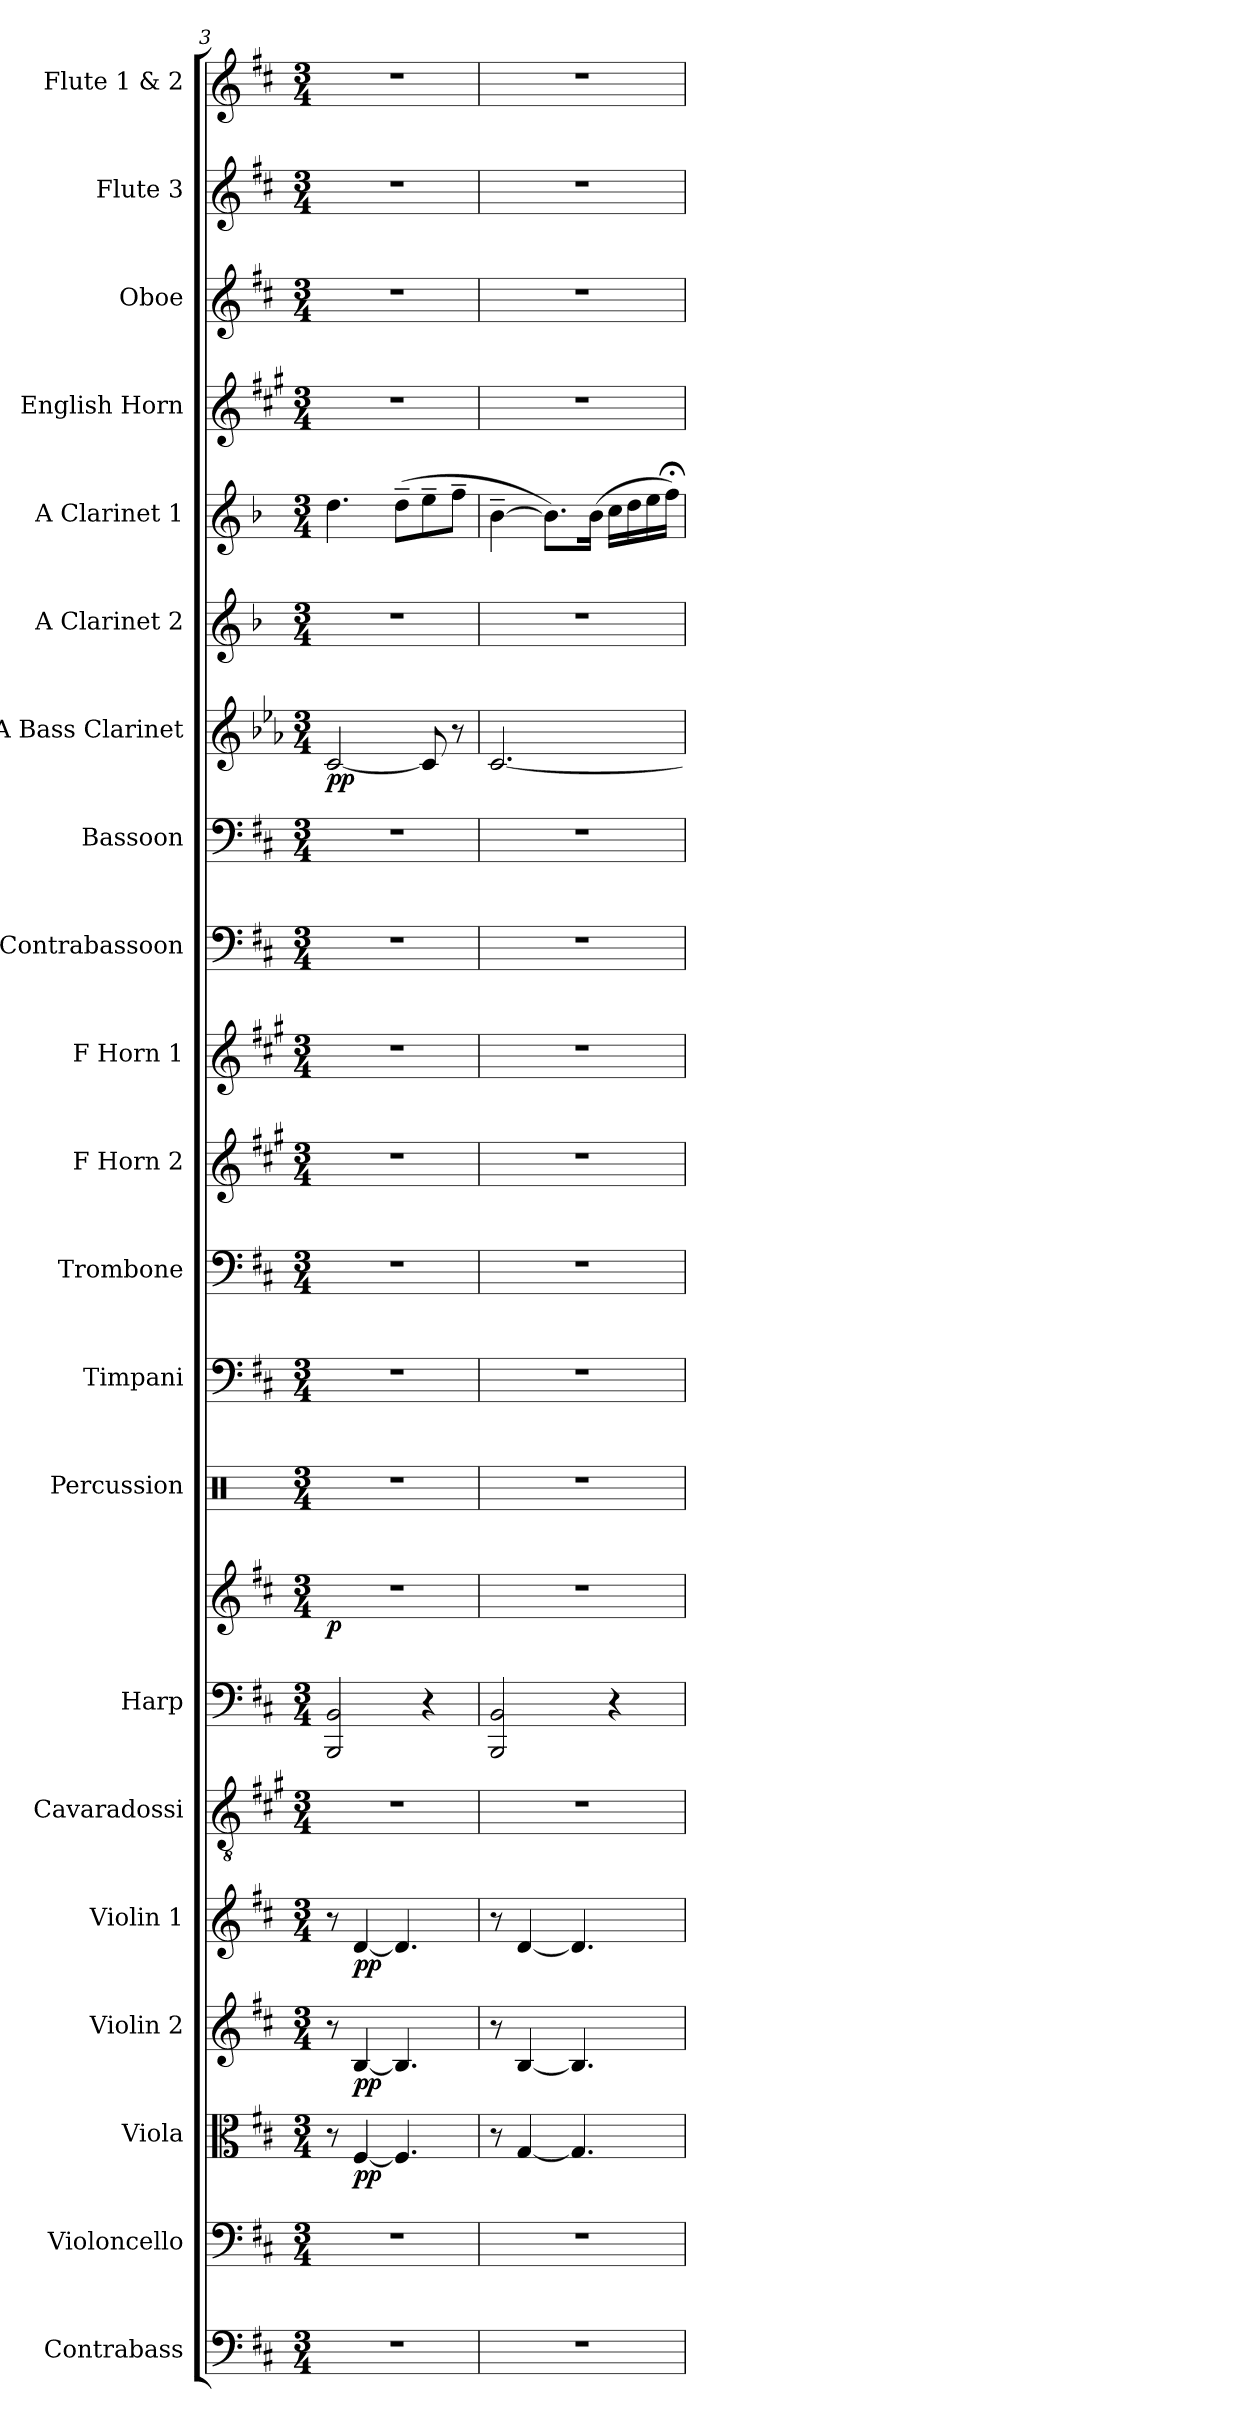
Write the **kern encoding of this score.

**kern	**kern	**kern	**dynam	**kern	**dynam	**kern	**dynam	**kern	**kern	**kern	**dynam	**kern	**kern	**kern	**kern	**kern	**kern	**kern	**kern	**dynam	**kern	**kern	**kern	**kern	**kern	**kern
*part21	*part20	*part19	*part19	*part18	*part18	*part17	*part17	*part16	*part15	*part15	*part15	*part14	*part13	*part12	*part11	*part10	*part9	*part8	*part7	*part7	*part6	*part5	*part4	*part3	*part2	*part1
*staff22	*staff21	*staff20	*staff20	*staff19	*staff19	*staff18	*staff18	*staff17	*staff16	*staff15	*staff15/16	*staff14	*staff13	*staff12	*staff11	*staff10	*staff9	*staff8	*staff7	*staff7	*staff6	*staff5	*staff4	*staff3	*staff2	*staff1
*I"Contrabass	*I"Violoncello	*I"Viola	*	*I"Violin 2	*	*I"Violin 1	*	*I"Cavaradossi	*I"Harp	*	*	*I"Percussion	*I"Timpani	*I"Trombone	*I"F Horn 2	*I"F Horn 1	*I"Contrabassoon	*I"Bassoon	*I"A Bass Clarinet	*	*I"A Clarinet 2	*I"A Clarinet 1	*I"English Horn	*I"Oboe	*I"Flute 3	*I"Flute 1 &amp; 2
*I'Cb.	*I'Vc.	*I'Vla.	*	*I'Vln. 2	*	*I'Vln. 1	*	*I'Cav.	*I'Hrp.	*	*	*I'Perc.	*I'Timp.	*I'Tbn.	*I'F Hn. 2	*I'F Hn. 1	*I'Cbsn.	*I'Bsn.	*I'A B. Cl.	*	*I'A Cl. 2	*I'A Cl. 1	*I'E. Hn.	*I'Ob.	*I'Fl. 3	*I'Fl. 1 &amp; 2
*clefF4	*clefF4	*clefC3	*	*clefG2	*	*clefG2	*	*clefGv2	*clefF4	*clefG2	*	*clefX	*clefF4	*clefF4	*clefG2	*clefG2	*clefF4	*clefF4	*clefG2	*	*clefG2	*clefG2	*clefG2	*clefG2	*clefG2	*clefG2
*ITrd7c12	*	*	*	*	*	*	*	*ITrd4c7	*	*	*	*	*	*	*ITrd4c7	*ITrd4c7	*ITrd7c12	*	*ITrd8c14	*	*ITrd2c3	*ITrd2c3	*ITrd4c7	*	*	*
*k[f#c#]	*k[f#c#]	*k[f#c#]	*	*k[f#c#]	*	*k[f#c#]	*	*k[f#c#]	*k[f#c#]	*k[f#c#]	*	*k[]	*k[f#c#]	*k[f#c#]	*k[f#c#]	*k[f#c#]	*k[f#c#]	*k[f#c#]	*k[b-e-a-]	*	*k[f#c#]	*k[f#c#]	*k[f#c#]	*k[f#c#]	*k[f#c#]	*k[f#c#]
*M3/4	*M3/4	*M3/4	*	*M3/4	*	*M3/4	*	*M3/4	*M3/4	*M3/4	*	*M3/4	*M3/4	*M3/4	*M3/4	*M3/4	*M3/4	*M3/4	*M3/4	*	*M3/4	*M3/4	*M3/4	*M3/4	*M3/4	*M3/4
*MM52	*MM52	*MM52	*	*MM52	*	*MM52	*	*MM52	*MM52	*MM52	*	*MM52	*MM52	*MM52	*MM52	*MM52	*MM52	*MM52	*MM52	*	*MM52	*MM52	*MM52	*MM52	*MM52	*MM52
=3	=3	=3	=3	=3	=3	=3	=3	=3	=3	=3	=3	=3	=3	=3	=3	=3	=3	=3	=3	=3	=3	=3	=3	=3	=3	=3
!	!	!	!	!	!	!	!	!	!	!	!LO:DY:b	!	!	!	!	!	!	!	!	!LO:DY:b	!	!	!	!	!	!
2.r	2.r	8r	.	8r	.	8r	.	2.r	2BBB/ 2BB/	2.r	p	2.r	2.r	2.r	2.r	2.r	2.r	2.r	[2C/	pp	2.r	4.b\	2.r	2.r	2.r	2.r
!	!	!	!LO:DY:b	!	!LO:DY:b	!	!LO:DY:b	!	!	!	!	!	!	!	!	!	!	!	!	!	!	!	!	!	!	!
.	.	[4F#/	pp	[4B/	pp	[4d/	pp	.	.	.	.	.	.	.	.	.	.	.	.	.	.	.	.	.	.	.
.	.	4.F#/]	.	4.B/]	.	4.d/]	.	.	.	.	.	.	.	.	.	.	.	.	.	.	.	(>8b~\L	.	.	.	.
.	.	.	.	.	.	.	.	.	4r	.	.	.	.	.	.	.	.	.	8C/]	.	.	8cc#~\	.	.	.	.
.	.	.	.	.	.	.	.	.	.	.	.	.	.	.	.	.	.	.	8r	.	.	8dd~\J	.	.	.	.
=4	=4	=4	=4	=4	=4	=4	=4	=4	=4	=4	=4	=4	=4	=4	=4	=4	=4	=4	=4	=4	=4	=4	=4	=4	=4	=4
2.r	2.r	8r	.	8r	.	8r	.	2.r	2BBB/ 2BB/	2.r	.	2.r	2.r	2.r	2.r	2.r	2.r	2.r	[2.C/	.	2.r	[4g~\	2.r	2.r	2.r	2.r
.	.	[4G/	.	[4B/	.	[4d/	.	.	.	.	.	.	.	.	.	.	.	.	.	.	.	.	.	.	.	.
.	.	.	.	.	.	.	.	.	.	.	.	.	.	.	.	.	.	.	.	.	.	8.g\L])	.	.	.	.
.	.	4.G/]	.	4.B/]	.	4.d/]	.	.	.	.	.	.	.	.	.	.	.	.	.	.	.	.	.	.	.	.
.	.	.	.	.	.	.	.	.	.	.	.	.	.	.	.	.	.	.	.	.	.	(>16g\Jk	.	.	.	.
.	.	.	.	.	.	.	.	.	4r	.	.	.	.	.	.	.	.	.	.	.	.	16a\LL	.	.	.	.
.	.	.	.	.	.	.	.	.	.	.	.	.	.	.	.	.	.	.	.	.	.	16b\	.	.	.	.
.	.	.	.	.	.	.	.	.	.	.	.	.	.	.	.	.	.	.	.	.	.	16cc#\	.	.	.	.
.	.	.	.	.	.	.	.	.	.	.	.	.	.	.	.	.	.	.	.	.	.	16dd;<\JJ)	.	.	.	.
=	=	=	=	=	=	=	=	=	=	=	=	=	=	=	=	=	=	=	=	=	=	=	=	=	=	=
*-	*-	*-	*-	*-	*-	*-	*-	*-	*-	*-	*-	*-	*-	*-	*-	*-	*-	*-	*-	*-	*-	*-	*-	*-	*-	*-
